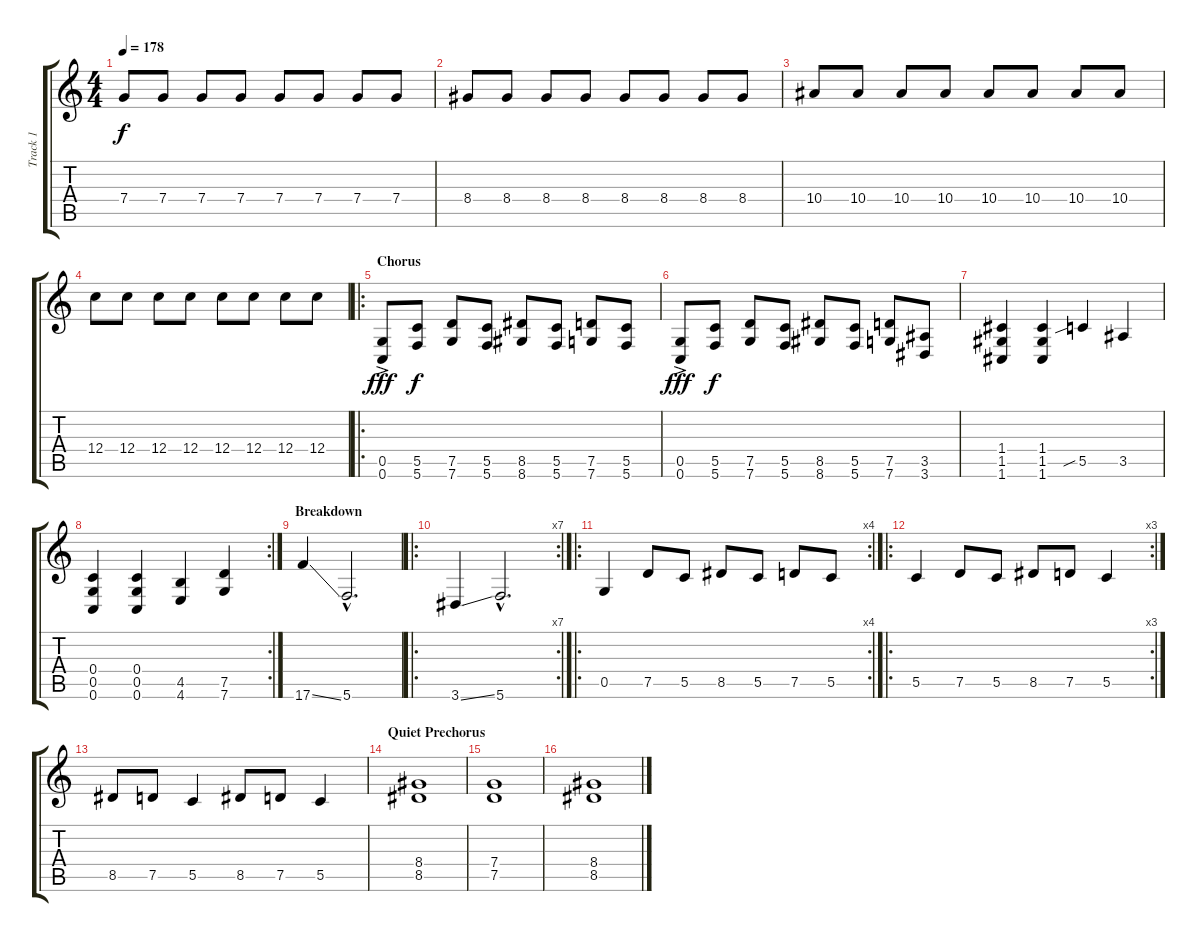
\track ("Track 1" "Track 1") {instrument distortionguitar}
\staff {score tabs}
\tuning (D4 A3 F3 C3 G2 C2) {hide}
\ts (4 4)
\tempo 178
\clef g2
\ks c
7.4.8{dy f} 7.4.8 7.4.8 7.4.8 7.4.8 7.4.8 7.4.8 7.4.8 |
8.4.8 8.4.8 8.4.8 8.4.8 8.4.8 8.4.8 8.4.8 8.4.8 |
10.4.8 10.4.8 10.4.8 10.4.8 10.4.8 10.4.8 10.4.8 10.4.8 |
12.4.8 12.4.8 12.4.8 12.4.8 12.4.8 12.4.8 12.4.8 12.4.8 |
\ro
\section ("" "Chorus")
(0.5{ac} 0.6{ac}).8{dy fff} (5.5 5.6).8{dy f} (7.5 7.6).8 (5.5 5.6).8 (8.5 8.6).8 (5.5 5.6).8 (7.5 7.6).8 (5.5 5.6).8 |
(0.5{ac} 0.6{ac}).8{dy fff} (5.5 5.6).8{dy f} (7.5 7.6).8 (5.5 5.6).8 (8.5 8.6).8 (5.5 5.6).8 (7.5 7.6).8 (3.5 3.6).8 |
(1.4 1.5 1.6).4 (1.4 1.5 1.6).4 5.5{sib}.4 3.5.4 |
\rc 2
(0.4 0.5 0.6).4 (0.4 0.5 0.6).4 (4.5 4.6).4 (7.5 7.6).4 |
\section ("" "Breakdown")
17.6{ss}.4{instrument electricguitarmuted} 5.6{hac}.2{d} |
\ro
\rc 7
3.6{ss}.4 5.6{hac}.2{d} |
\ro
\rc 4
0.5.4 7.5.8 5.5.8 8.5.8 5.5.8 7.5.8 5.5.8 |
\ro
\rc 3
5.5.4 7.5.8 5.5.8 8.5.8 7.5.8 5.5.4 |
8.5.8 7.5.8 5.5.4 8.5.8 7.5.8 5.5.4 |
\section ("" "Quiet Prechorus")
(8.4 8.5).1{instrument distortionguitar} |
(7.4 7.5).1 |
(8.4 8.5).1
